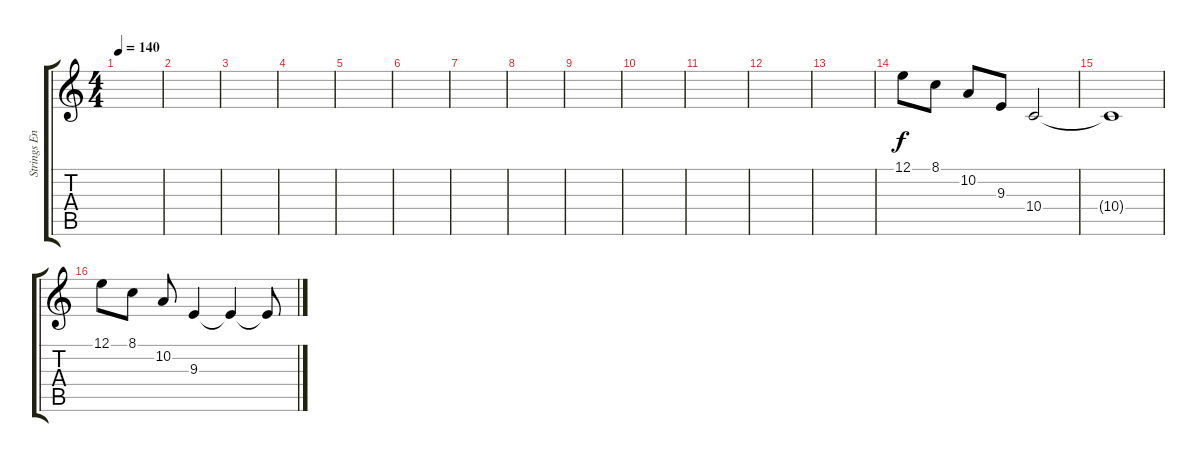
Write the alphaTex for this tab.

\track ("Strings Ensemble" "Strings En") {instrument tremolostrings}
\staff {score tabs}
\tuning (E4 B3 G3 D3 A2 E2) {hide}
\ts (4 4)
\tempo 140
\clef g2
\ks c
|
|
|
|
|
|
|
|
|
|
|
|
|
12.1.8{volume 15 instrument acousticgrandpiano} 8.1.8 10.2.8 9.3.8 10.4.2 |
10.4{t}.1 |
12.1.8 8.1.8 10.2.8 9.3.4 9.3{t}.4 9.3{t}.8
